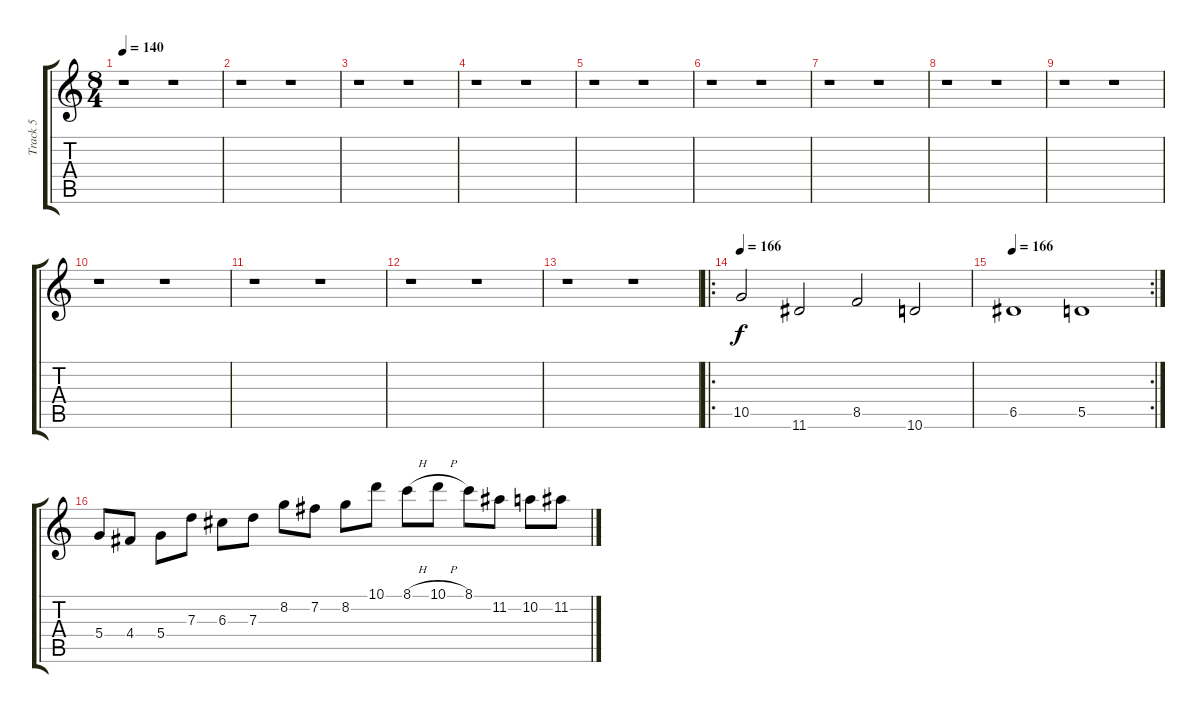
\track ("Track 5" "Track 5") {instrument distortionguitar}
\staff {score tabs}
\tuning (E4 B3 G3 D3 A2 E2) {hide}
\ts (8 4)
\tempo 140
\clef g2
\ks c
r.1{dy f instrument distortionguitar} r.1 |
r.1 r.1 |
r.1 r.1 |
r.1 r.1 |
r.1 r.1 |
r.1 r.1 |
r.1 r.1 |
r.1 r.1 |
r.1 r.1 |
r.1 r.1 |
r.1 r.1 |
r.1 r.1 |
r.1 r.1 |
\ro
\tempo 166
10.5.2 11.6.2 8.5.2 10.6.2 |
\rc 2
\tempo 166
6.5.1 5.5.1 |
5.4.8 4.4.8 5.4.8 7.3.8 6.3.8 7.3.8 8.2.8 7.2.8 8.2.8 10.1.8 8.1{h}.8 10.1{h}.8 8.1.8 11.2.8 10.2.8 11.2.8
